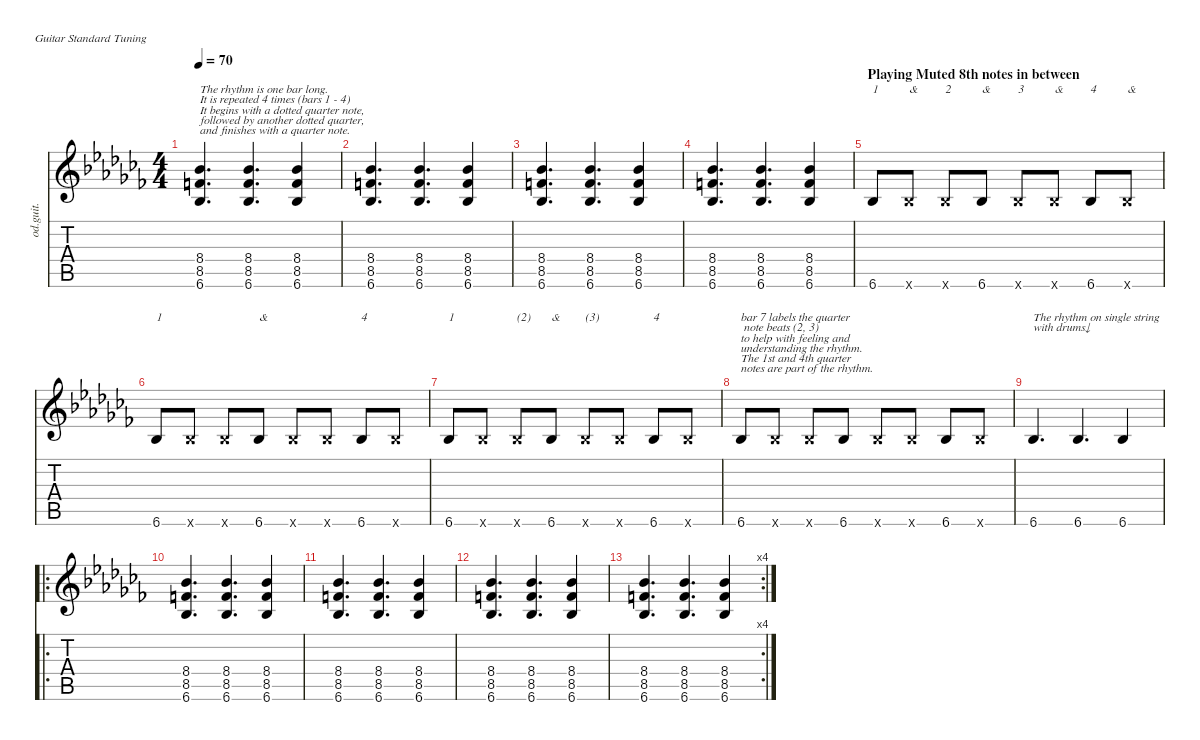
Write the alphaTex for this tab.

\defaultSystemsLayout 4
\hideDynamics
\bracketExtendMode nobrackets
\track ("Overdriven Guitar" "od.guit.") {instrument overdrivenguitar}
\staff {score tabs}
\tuning (E4 B3 G3 D3 A2 E2)
\ts (4 4)
\section ("" "")
\tempo 70
\clef g2
\ks abminor
(6.6{acc b} 8.5{acc forcenatural} 8.4{acc b}).4{d txt "The rhythm is one bar long. \nIt is repeated 4 times (bars 1 - 4)\nIt begins with a dotted quarter note,\nfollowed by another dotted quarter,\nand finishes with a quarter note." dy mf instrument overdrivenguitar beam Up} (6.6{acc b} 8.5{acc forcenatural} 8.4{acc b}).4{d beam Up} (6.6{acc b} 8.5{acc forcenatural} 8.4{acc b}).4{beam Up} |
(6.6{acc b} 8.5{acc forcenatural} 8.4{acc b}).4{d beam Up} (6.6{acc b} 8.5{acc forcenatural} 8.4{acc b}).4{d beam Up} (6.6{acc b} 8.5{acc forcenatural} 8.4{acc b}).4{beam Up} |
(6.6{acc b} 8.5{acc forcenatural} 8.4{acc b}).4{d beam Up} (6.6{acc b} 8.5{acc forcenatural} 8.4{acc b}).4{d beam Up} (6.6{acc b} 8.5{acc forcenatural} 8.4{acc b}).4{beam Up} |
(6.6{acc b} 8.5{acc forcenatural} 8.4{acc b}).4{d beam Up} (6.6{acc b} 8.5{acc forcenatural} 8.4{acc b}).4{d beam Up} (6.6{acc b} 8.5{acc forcenatural} 8.4{acc b}).4{beam Up} |
\section ("" "Playing Muted 8th notes in between")
6.6{acc b}.8{txt "1" beam Up} 6.6{x acc b}.8{txt "&" beam Up} 6.6{x acc b}.8{txt "2" beam Up} 6.6{acc b}.8{txt "&" beam Up} 6.6{x acc b}.8{txt "3" beam Up} 6.6{x acc b}.8{txt "&" beam Up} 6.6{acc b}.8{txt "4" beam Up} 6.6{x acc b}.8{txt "&" beam Up} |
6.6{acc b}.8{txt "1" beam Up} 6.6{x acc b}.8{beam Up} 6.6{x acc b}.8{beam Up} 6.6{acc b}.8{txt "&" beam Up} 6.6{x acc b}.8{beam Up} 6.6{x acc b}.8{beam Up} 6.6{acc b}.8{txt "4" beam Up} 6.6{x acc b}.8{beam Up} |
6.6{acc b}.8{txt "\n\n\n1" beam Up} 6.6{x acc b}.8{beam Up} 6.6{x acc b}.8{txt "\n\n\n(2)" beam Up} 6.6{acc b}.8{txt "\n\n\n&" beam Up} 6.6{x acc b}.8{txt "\n\n\n(3)" beam Up} 6.6{x acc b}.8{beam Up} 6.6{acc b}.8{txt "\n\n\n4" beam Up} 6.6{x acc b}.8{beam Up} |
6.6{acc b}.8{txt "bar 7 labels the quarter\n note beats (2, 3)\nto help with feeling and \nunderstanding the rhythm. \nThe 1st and 4th quarter \nnotes are part of the rhythm." beam Up} 6.6{x acc b}.8{beam Up} 6.6{x acc b}.8{beam Up} 6.6{acc b}.8{beam Up} 6.6{x acc b}.8{beam Up} 6.6{x acc b}.8{beam Up} 6.6{acc b}.8{beam Up} 6.6{x acc b}.8{beam Up} |
6.6{acc b}.4{d txt "The rhythm on single string\nwith drums↓" beam Up} 6.6{acc b}.4{d beam Up} 6.6{acc b}.4{beam Up} |
\ro
(6.6{acc b} 8.5{acc forcenatural} 8.4{acc b}).4{d beam Up} (6.6{acc b} 8.5{acc forcenatural} 8.4{acc b}).4{d beam Up} (6.6{acc b} 8.5{acc forcenatural} 8.4{acc b}).4{beam Up} |
(6.6{acc b} 8.5{acc forcenatural} 8.4{acc b}).4{d beam Up} (6.6{acc b} 8.5{acc forcenatural} 8.4{acc b}).4{d beam Up} (6.6{acc b} 8.5{acc forcenatural} 8.4{acc b}).4{beam Up} |
(6.6{acc b} 8.5{acc forcenatural} 8.4{acc b}).4{d beam Up} (6.6{acc b} 8.5{acc forcenatural} 8.4{acc b}).4{d beam Up} (6.6{acc b} 8.5{acc forcenatural} 8.4{acc b}).4{beam Up} |
\rc 4
(6.6{acc b} 8.5{acc forcenatural} 8.4{acc b}).4{d beam Up} (6.6{acc b} 8.5{acc forcenatural} 8.4{acc b}).4{d beam Up} (6.6{acc b} 8.5{acc forcenatural} 8.4{acc b}).4{beam Up}
